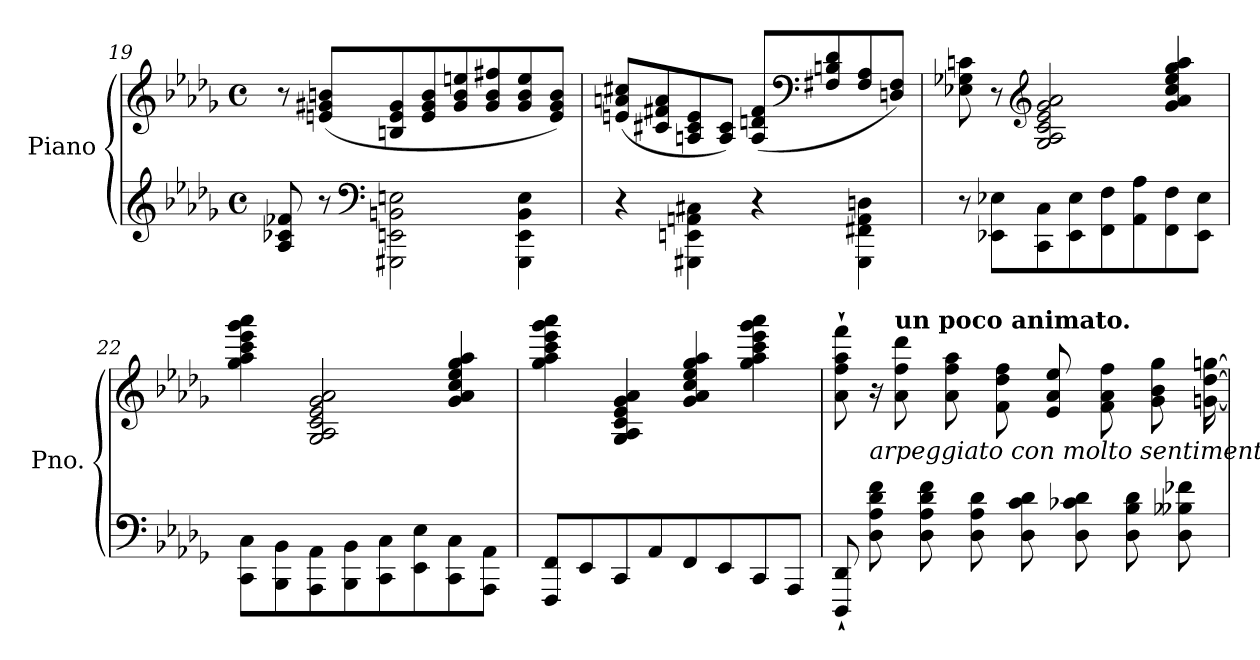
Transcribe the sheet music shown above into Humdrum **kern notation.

**kern	**kern	**dynam
*part1	*part1	*part1
*staff2	*staff1	*staff1/2
*I"Piano	*	*
*I'Pno.	*	*
!!LO:LB:g=z
*clefG2	*clefG2	*
*k[b-e-a-d-g-]	*k[b-e-a-d-g-]	*
*M4/4	*M4/4	*
*met(c)	*met(c)	*
=19	=19	=19
8A-/ 8c-X/ 8f-X/	8r	.
8r	(<8en/ 8g#X/ 8bn/L	.
*clefF4	*	*
2GGG#X\ 2EEn\ 2BBn\ 2En\	8Bn/ 8e/ 8g#/	.
.	8e/ 8g#/ 8b/	.
.	8g#/ 8b/ 8een/	.
.	8g#/ 8b/ 8ff#X/	.
4GGG#\ 4EE\ 4BB\ 4E\	8g#/ 8b/ 8ee/	.
.	8e/ 8g#/ 8b/J)	.
=20	=20	=20
4r	(<8en/ 8an/ 8cc#X/L	.
.	8c#X/ 8f#X/ 8a/	.
4GGG#X\ 4EEn\ 4AAn\ 4C#X\	8An/ 8c#/ 8e/	.
.	8A/ 8c#/J)	.
4r	(<8A/ 8dn/ 8f#/L	.
*	*clefF4	*
.	8F#X/ 8Bn/ 8d/	.
4GGG#\ 4FF#X\ 4AA\ 4Dn\	8F#/ 8A/	.
.	8Dn/ 8F#/J)	.
=21	=21	=21
8r	8E-X\ 8G-X\ 8cn\	.
8EE-X\ 8E-X\L	8r	.
*	*clefG2	*
8CC\ 8C\	2G-/ 2A-/ 2c/ 2e-/ 2g-/ 2a-/	.
8EE-\ 8E-\	.	.
8FF\ 8F\	.	.
8AA-\ 8A-\	.	.
8FF\ 8F\	4g-/ 4a-/ 4cc/ 4ee-/ 4gg-/ 4aa-/	.
8EE-\ 8E-\J	.	.
!!LO:LB:g=z
=22	=22	=22
8CC\ 8C\L	4gg-\ 4aa-\ 4ccc\ 4eee-\ 4ggg-\ 4aaa-\	.
8BBB-\ 8BB-\	.	.
8AAA-\ 8AA-\	2G-/ 2A-/ 2c/ 2e-/ 2g-/ 2a-/	.
8BBB-\ 8BB-\	.	.
8CC\ 8C\	.	.
8EE-\ 8E-\	.	.
8CC\ 8C\	4g-/ 4a-/ 4cc/ 4ee-/ 4gg-/ 4aa-/	.
8AAA-\ 8AA-\J	.	.
!!LO:LB:g=z
=23	=23	=23
8FFF/ 8FF/L	4gg-\ 4aa-\ 4ccc\ 4eee-\ 4ggg-\ 4aaa-\	.
8EE-/	.	.
8CC/	4G-/ 4A-/ 4c/ 4e-/ 4g-/ 4a-/	.
8AA-/	.	.
8FF/	4g-/ 4a-/ 4cc/ 4ee-/ 4gg-/ 4aa-/	.
8EE-/	.	.
8CC/	4gg-\ 4aa-\ 4ccc\ 4eee-\ 4ggg-\ 4aaa-\	.
8AAA-/J	.	.
=24	=24	=24
!	!	!LO:DY:b
!	!	!LO:DY:n=1:b
8DDD-/` 8DD-/`	8a-\` 8ff\` 8aa-\` 8fff\`	other-dynamics f
!LO:TX:a:i:t=arpeggiato con molto sentimento.	!	!
8D-\ 8A-\ 8d-\ 8f\	16r	.
!	!LO:TX:a:B:t=un poco animato.	!
.	8a-\ 8ff\ 8ddd-\	.
8D-\ 8A-\ 8d-\ 8f\	.	.
.	8a-\ 8ff\ 8aa-\	.
8D-\ 8A-\ 8d-\	.	.
.	8f\ 8dd-\ 8ff\	.
8D-\ 8c\ 8d-\	.	.
.	8e-/ 8a-/ 8ee-/	.
8D-\ 8c-X\ 8d-\	.	.
.	8f\ 8a-\ 8ff\	.
8D-\ 8B-\ 8d-\	.	.
.	8g-\ 8b-\ 8gg-\	.
8D-\ 8B--X\ 8f-X\	.	.
.	[16gn\ [16dd-\ [16ggn\	.
=	=	=
*-	*-	*-
